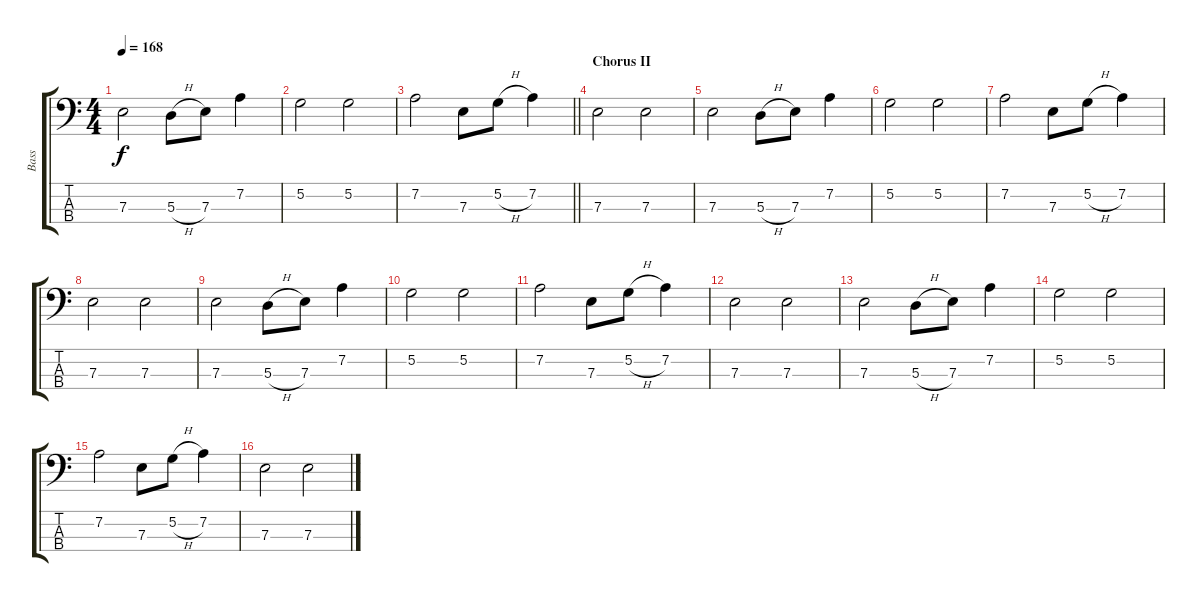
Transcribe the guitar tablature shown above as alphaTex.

\track ("Bass" "Bass") {instrument electricbassfinger}
\staff {score tabs}
\tuning (G2 D2 A1 E1) {hide}
\ts (4 4)
\tempo 168
\clef f4
\ks c
7.3.2{dy f} 5.3{h}.8 7.3.8 7.2.4 |
5.2.2 5.2.2 |
\barLineRight lightlight
7.2.2 7.3.8 5.2{h}.8 7.2.4 |
\section ("" "Chorus II")
7.3.2 7.3.2 |
7.3.2 5.3{h}.8 7.3.8 7.2.4 |
5.2.2 5.2.2 |
7.2.2 7.3.8 5.2{h}.8 7.2.4 |
7.3.2 7.3.2 |
7.3.2 5.3{h}.8 7.3.8 7.2.4 |
5.2.2 5.2.2 |
7.2.2 7.3.8 5.2{h}.8 7.2.4 |
7.3.2 7.3.2 |
7.3.2 5.3{h}.8 7.3.8 7.2.4 |
5.2.2 5.2.2 |
7.2.2 7.3.8 5.2{h}.8 7.2.4 |
7.3.2 7.3.2
